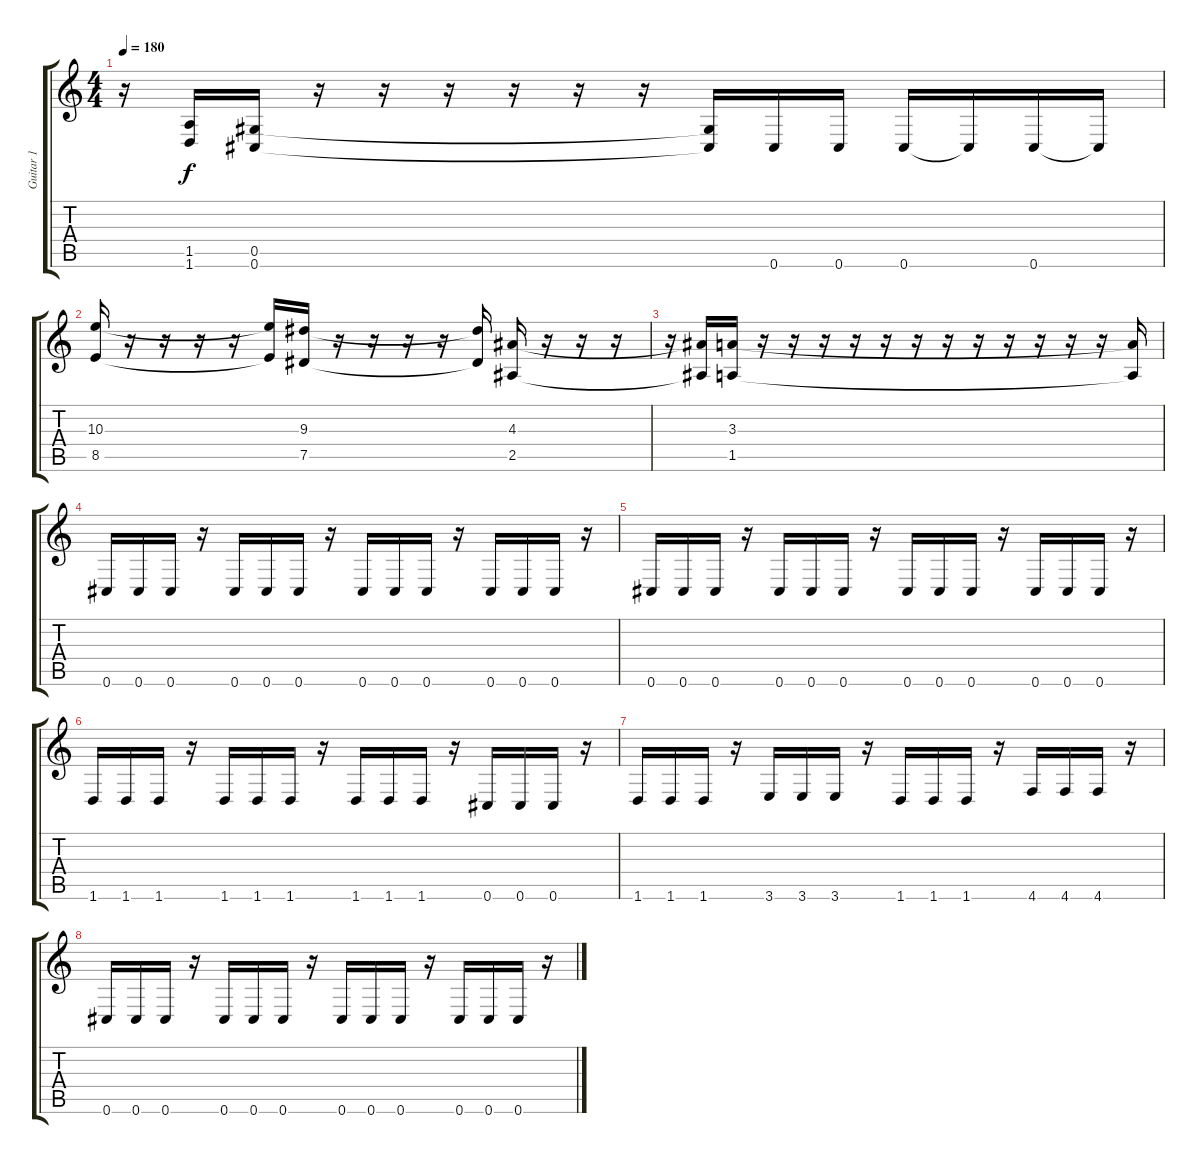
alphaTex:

\track ("Guitar 1" "Guitar 1") {instrument distortionguitar}
\staff {score tabs}
\tuning (Eb4 Bb3 Gb3 Db3 Ab2 Db2) {hide}
\ts (4 4)
\tempo 180
\clef g2
\ks c
r.16{dy f} (1.5{t} 1.6{t}).16 (0.5 0.6).16 r.16 r.16 r.16 r.16 r.16 r.16 (0.5{t} 0.6{t}).16 0.6.16 0.6.16 0.6.16 0.6{t}.16 0.6.16 0.6{t}.16 |
(10.3 8.5).16 r.16 r.16 r.16 r.16 (10.3{t} 8.5{t}).16 (9.3 7.5).16 r.16 r.16 r.16 r.16 (9.3{t} 7.5{t}).16 (4.3 2.5).16 r.16 r.16 r.16 |
r.16 (4.3{t} 2.5{t}).16 (3.3 1.5).16 r.16 r.16 r.16 r.16 r.16 r.16 r.16 r.16 r.16 r.16 r.16 r.16 (3.3{t} 1.5{t}).16 |
0.6.16 0.6.16 0.6.16 r.16 0.6.16 0.6.16 0.6.16 r.16 0.6.16 0.6.16 0.6.16 r.16 0.6.16 0.6.16 0.6.16 r.16 |
0.6.16 0.6.16 0.6.16 r.16 0.6.16 0.6.16 0.6.16 r.16 0.6.16 0.6.16 0.6.16 r.16 0.6.16 0.6.16 0.6.16 r.16 |
1.6.16 1.6.16 1.6.16 r.16 1.6.16 1.6.16 1.6.16 r.16 1.6.16 1.6.16 1.6.16 r.16 0.6.16 0.6.16 0.6.16 r.16 |
1.6.16 1.6.16 1.6.16 r.16 3.6.16 3.6.16 3.6.16 r.16 1.6.16 1.6.16 1.6.16 r.16 4.6.16 4.6.16 4.6.16 r.16 |
0.6.16 0.6.16 0.6.16 r.16 0.6.16 0.6.16 0.6.16 r.16 0.6.16 0.6.16 0.6.16 r.16 0.6.16 0.6.16 0.6.16 r.16
